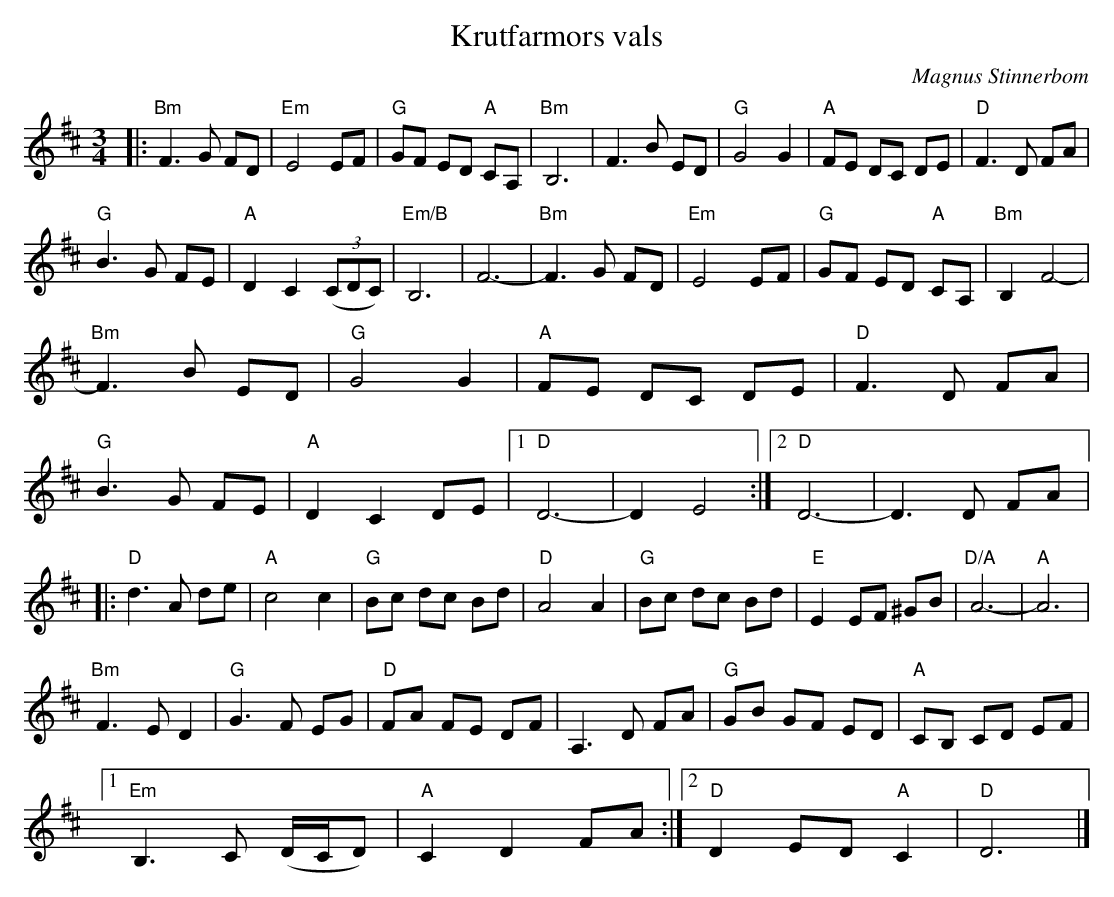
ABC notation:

X:1
T:Krutfarmors vals
C:Magnus Stinnerbom
L:1/8
M:3/4
K:D
|:"Bm" F3 G FD |"Em" E4 EF |"G" GF ED"A" CA, |"Bm" B,6 | F3 B ED |"G" G4 G2 |"A" FE DC DE | "D" F3 D FA |
"G" B3 G FE |"A" D2 C2 (3(CDC) |"Em/B" B,6 | F6- |"Bm" F3 G FD |"Em" E4 EF | "G" GF ED"A" CA, |"Bm" B,2 F4- |
"Bm" F3 B ED |"G" G4 G2 |"A" FE DC DE |"D" F3 D FA |
"G" B3 G FE | "A" D2 C2 DE |1"D" D6- | D2 E4 :|2"D" D6- | D3 D FA |:
"D" d3 A de |"A" c4 c2 |"G" Bc dc Bd | "D" A4 A2 |"G" Bc dc Bd |"E" E2 EF ^GB |"D/A" A6- |"A" A6 |
"Bm" F3 E D2 |"G" G3 F EG | "D" FA FE DF | A,3 D FA |"G" GB GF ED |"A" CB, CD EF |1
"Em" B,3 C (D/C/D) |"A" C2 D2 FA :|2 "D" D2 ED"A" C2 |"D" D6 |]
